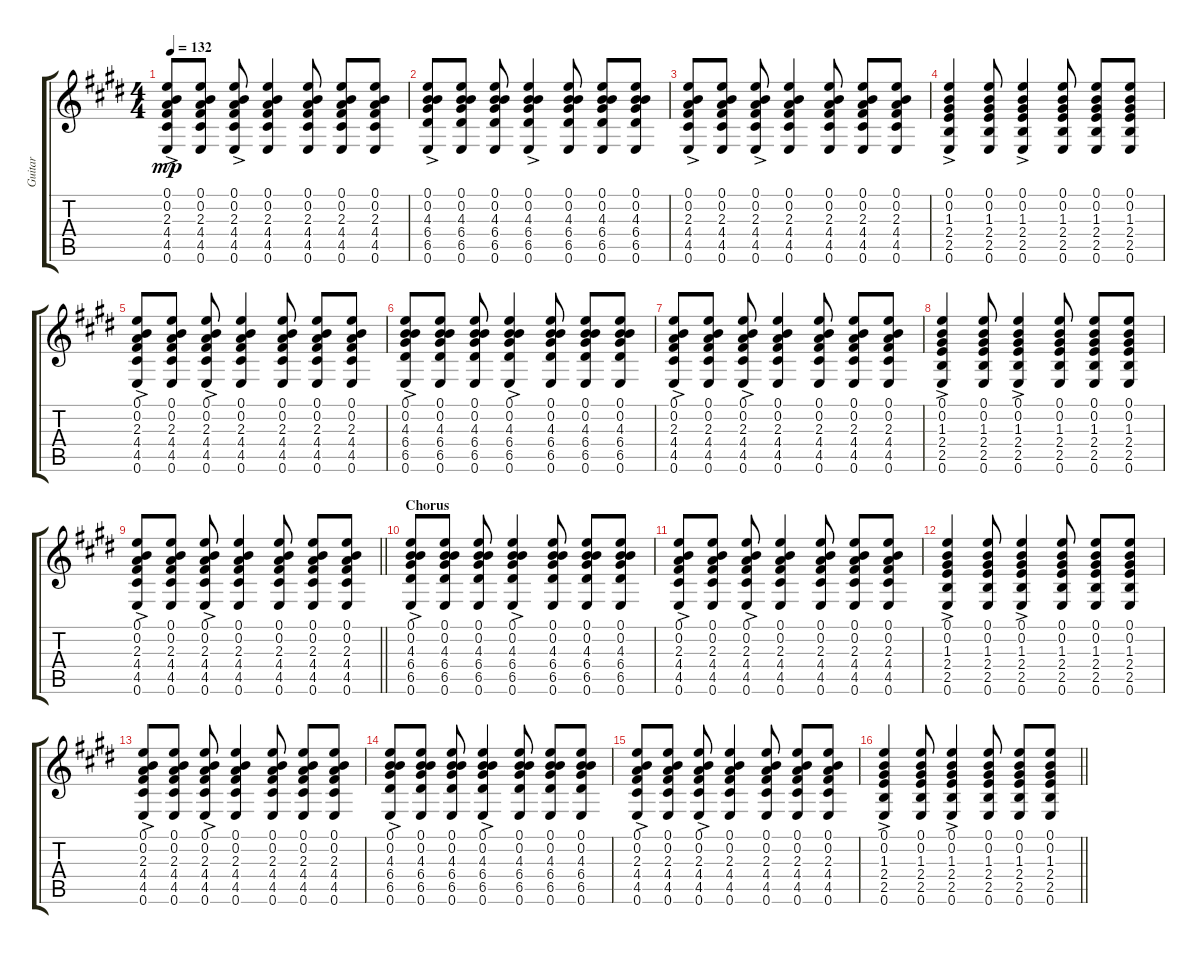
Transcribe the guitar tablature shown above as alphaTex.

\track ("Guitar" "Guitar") {instrument acousticguitarsteel}
\staff {score tabs}
\tuning (E4 B3 G3 D3 A2 E2) {hide}
\ts (4 4)
\tempo 132
\clef g2
\ks e
(0.1{ac} 0.2{ac} 2.3{ac} 4.4{ac} 4.5{ac} 0.6).8{dy mp} (0.1 0.2 2.3 4.4 4.5 0.6).8 (0.1{ac} 0.2{ac} 2.3{ac} 4.4{ac} 4.5{ac} 0.6).8 (0.1 0.2 2.3 4.4 4.5 0.6).4 (0.1 0.2 2.3 4.4 4.5 0.6).8 (0.1 0.2 2.3 4.4 4.5 0.6).8 (0.1 0.2 2.3 4.4 4.5 0.6).8 |
(0.1{ac} 0.2{ac} 4.3{ac} 6.4{ac} 6.5{ac} 0.6).8 (0.1 0.2 4.3 6.4 6.5 0.6).8 (0.1 0.2 4.3 6.4 6.5 0.6).8 (0.1{ac} 0.2{ac} 4.3{ac} 6.4{ac} 6.5{ac} 0.6).4 (0.1 0.2 4.3 6.4 6.5 0.6).8 (0.1 0.2 4.3 6.4 6.5 0.6).8 (0.1 0.2 4.3 6.4 6.5 0.6).8 |
(0.1{ac} 0.2{ac} 2.3{ac} 4.4{ac} 4.5{ac} 0.6).8 (0.1 0.2 2.3 4.4 4.5 0.6).8 (0.1{ac} 0.2{ac} 2.3{ac} 4.4{ac} 4.5{ac} 0.6).8 (0.1 0.2 2.3 4.4 4.5 0.6).4 (0.1 0.2 2.3 4.4 4.5 0.6).8 (0.1 0.2 2.3 4.4 4.5 0.6).8 (0.1 0.2 2.3 4.4 4.5 0.6).8 |
(0.1{ac} 0.2{ac} 1.3{ac} 2.4{ac} 2.5{ac} 0.6).4 (0.1 0.2 1.3 2.4 2.5 0.6).8 (0.1{ac} 0.2{ac} 1.3{ac} 2.4{ac} 2.5{ac} 0.6).4 (0.1 0.2 1.3 2.4 2.5 0.6).8 (0.1 0.2 1.3 2.4 2.5 0.6).8 (0.1 0.2 1.3 2.4 2.5 0.6).8 |
(0.1{ac} 0.2{ac} 2.3{ac} 4.4{ac} 4.5{ac} 0.6).8 (0.1 0.2 2.3 4.4 4.5 0.6).8 (0.1{ac} 0.2{ac} 2.3{ac} 4.4{ac} 4.5{ac} 0.6).8 (0.1 0.2 2.3 4.4 4.5 0.6).4 (0.1 0.2 2.3 4.4 4.5 0.6).8 (0.1 0.2 2.3 4.4 4.5 0.6).8 (0.1 0.2 2.3 4.4 4.5 0.6).8 |
(0.1{ac} 0.2{ac} 4.3{ac} 6.4{ac} 6.5{ac} 0.6).8 (0.1 0.2 4.3 6.4 6.5 0.6).8 (0.1 0.2 4.3 6.4 6.5 0.6).8 (0.1{ac} 0.2{ac} 4.3{ac} 6.4{ac} 6.5{ac} 0.6).4 (0.1 0.2 4.3 6.4 6.5 0.6).8 (0.1 0.2 4.3 6.4 6.5 0.6).8 (0.1 0.2 4.3 6.4 6.5 0.6).8 |
(0.1{ac} 0.2{ac} 2.3{ac} 4.4{ac} 4.5{ac} 0.6).8 (0.1 0.2 2.3 4.4 4.5 0.6).8 (0.1{ac} 0.2{ac} 2.3{ac} 4.4{ac} 4.5{ac} 0.6).8 (0.1 0.2 2.3 4.4 4.5 0.6).4 (0.1 0.2 2.3 4.4 4.5 0.6).8 (0.1 0.2 2.3 4.4 4.5 0.6).8 (0.1 0.2 2.3 4.4 4.5 0.6).8 |
(0.1{ac} 0.2{ac} 1.3{ac} 2.4{ac} 2.5{ac} 0.6).4 (0.1 0.2 1.3 2.4 2.5 0.6).8 (0.1{ac} 0.2{ac} 1.3{ac} 2.4{ac} 2.5{ac} 0.6).4 (0.1 0.2 1.3 2.4 2.5 0.6).8 (0.1 0.2 1.3 2.4 2.5 0.6).8 (0.1 0.2 1.3 2.4 2.5 0.6).8 |
\barLineRight lightlight
(0.1{ac} 0.2{ac} 2.3{ac} 4.4{ac} 4.5{ac} 0.6).8 (0.1 0.2 2.3 4.4 4.5 0.6).8 (0.1{ac} 0.2{ac} 2.3{ac} 4.4{ac} 4.5{ac} 0.6).8 (0.1 0.2 2.3 4.4 4.5 0.6).4 (0.1 0.2 2.3 4.4 4.5 0.6).8 (0.1 0.2 2.3 4.4 4.5 0.6).8 (0.1 0.2 2.3 4.4 4.5 0.6).8 |
\section ("" "Chorus")
(0.1{ac} 0.2{ac} 4.3{ac} 6.4{ac} 6.5{ac} 0.6).8 (0.1 0.2 4.3 6.4 6.5 0.6).8 (0.1 0.2 4.3 6.4 6.5 0.6).8 (0.1{ac} 0.2{ac} 4.3{ac} 6.4{ac} 6.5{ac} 0.6).4 (0.1 0.2 4.3 6.4 6.5 0.6).8 (0.1 0.2 4.3 6.4 6.5 0.6).8 (0.1 0.2 4.3 6.4 6.5 0.6).8 |
(0.1{ac} 0.2{ac} 2.3{ac} 4.4{ac} 4.5{ac} 0.6).8 (0.1 0.2 2.3 4.4 4.5 0.6).8 (0.1{ac} 0.2{ac} 2.3{ac} 4.4{ac} 4.5{ac} 0.6).8 (0.1 0.2 2.3 4.4 4.5 0.6).4 (0.1 0.2 2.3 4.4 4.5 0.6).8 (0.1 0.2 2.3 4.4 4.5 0.6).8 (0.1 0.2 2.3 4.4 4.5 0.6).8 |
(0.1{ac} 0.2{ac} 1.3{ac} 2.4{ac} 2.5{ac} 0.6).4 (0.1 0.2 1.3 2.4 2.5 0.6).8 (0.1{ac} 0.2{ac} 1.3{ac} 2.4{ac} 2.5{ac} 0.6).4 (0.1 0.2 1.3 2.4 2.5 0.6).8 (0.1 0.2 1.3 2.4 2.5 0.6).8 (0.1 0.2 1.3 2.4 2.5 0.6).8 |
(0.1{ac} 0.2{ac} 2.3{ac} 4.4{ac} 4.5{ac} 0.6).8 (0.1 0.2 2.3 4.4 4.5 0.6).8 (0.1{ac} 0.2{ac} 2.3{ac} 4.4{ac} 4.5{ac} 0.6).8 (0.1 0.2 2.3 4.4 4.5 0.6).4 (0.1 0.2 2.3 4.4 4.5 0.6).8 (0.1 0.2 2.3 4.4 4.5 0.6).8 (0.1 0.2 2.3 4.4 4.5 0.6).8 |
(0.1{ac} 0.2{ac} 4.3{ac} 6.4{ac} 6.5{ac} 0.6).8 (0.1 0.2 4.3 6.4 6.5 0.6).8 (0.1 0.2 4.3 6.4 6.5 0.6).8 (0.1{ac} 0.2{ac} 4.3{ac} 6.4{ac} 6.5{ac} 0.6).4 (0.1 0.2 4.3 6.4 6.5 0.6).8 (0.1 0.2 4.3 6.4 6.5 0.6).8 (0.1 0.2 4.3 6.4 6.5 0.6).8 |
(0.1{ac} 0.2{ac} 2.3{ac} 4.4{ac} 4.5{ac} 0.6).8 (0.1 0.2 2.3 4.4 4.5 0.6).8 (0.1{ac} 0.2{ac} 2.3{ac} 4.4{ac} 4.5{ac} 0.6).8 (0.1 0.2 2.3 4.4 4.5 0.6).4 (0.1 0.2 2.3 4.4 4.5 0.6).8 (0.1 0.2 2.3 4.4 4.5 0.6).8 (0.1 0.2 2.3 4.4 4.5 0.6).8 |
\barLineRight lightlight
(0.1{ac} 0.2{ac} 1.3{ac} 2.4{ac} 2.5{ac} 0.6).4 (0.1 0.2 1.3 2.4 2.5 0.6).8 (0.1{ac} 0.2{ac} 1.3{ac} 2.4{ac} 2.5{ac} 0.6).4 (0.1 0.2 1.3 2.4 2.5 0.6).8 (0.1 0.2 1.3 2.4 2.5 0.6).8 (0.1 0.2 1.3 2.4 2.5 0.6).8
